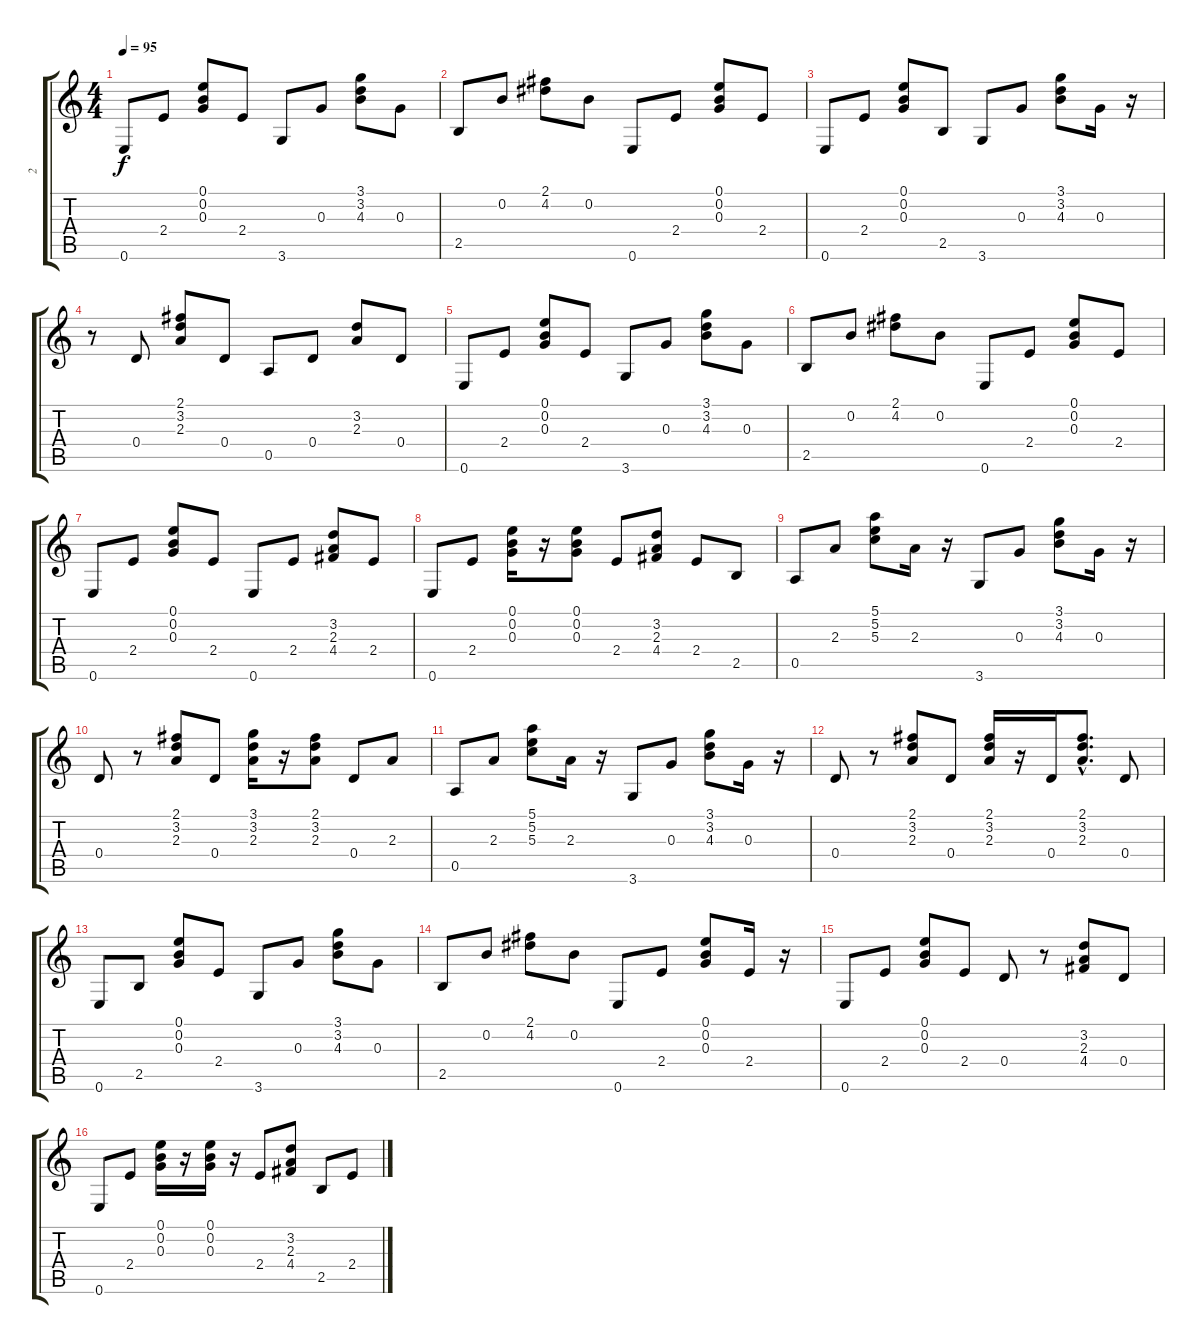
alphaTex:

\track ("2" "2") {instrument acousticguitarnylon}
\staff {score tabs}
\tuning (E4 B3 G3 D3 A2 E2) {hide}
\ts (4 4)
\tempo 95
\clef g2
\ks c
0.6.8{dy f} 2.4.8 (0.1 0.2 0.3).8 2.4.8 3.6.8 0.3.8 (3.1 3.2 4.3).8 0.3.8 |
2.5.8 0.2.8 (2.1 4.2).8 0.2.8 0.6.8 2.4.8 (0.1 0.2 0.3).8 2.4.8 |
0.6.8 2.4.8 (0.1 0.2 0.3).8 2.5.8 3.6.8 0.3.8 (3.1 3.2 4.3).8 0.3.16 r.16 |
r.8 0.4.8 (2.1 3.2 2.3).8 0.4.8 0.5.8 0.4.8 (3.2 2.3).8 0.4.8 |
0.6.8 2.4.8 (0.1 0.2 0.3).8 2.4.8 3.6.8 0.3.8 (3.1 3.2 4.3).8 0.3.8 |
2.5.8 0.2.8 (2.1 4.2).8 0.2.8 0.6.8 2.4.8 (0.1 0.2 0.3).8 2.4.8 |
0.6.8 2.4.8 (0.1 0.2 0.3).8 2.4.8 0.6.8 2.4.8 (3.2 2.3 4.4).8 2.4.8 |
0.6.8 2.4.8 (0.1 0.2 0.3).16 r.16 (0.1 0.2 0.3).8 2.4.8 (3.2 2.3 4.4).8 2.4.8 2.5.8 |
0.5.8 2.3.8 (5.1 5.2 5.3).8 2.3.16 r.16 3.6.8 0.3.8 (3.1 3.2 4.3).8 0.3.16 r.16 |
0.4.8 r.8 (2.1 3.2 2.3).8 0.4.8 (3.1 3.2 2.3).16 r.16 (2.1 3.2 2.3).8 0.4.8 2.3.8 |
0.5.8 2.3.8 (5.1 5.2 5.3).8 2.3.16 r.16 3.6.8 0.3.8 (3.1 3.2 4.3).8 0.3.16 r.16 |
0.4.8 r.8 (2.1 3.2 2.3).8 0.4.8 (2.1 3.2 2.3).16 r.16 0.4.16 (2.1{hac} 3.2{hac} 2.3{hac}).8{d} 0.4.8 |
0.6.8 2.5.8 (0.1 0.2 0.3).8 2.4.8 3.6.8 0.3.8 (3.1 3.2 4.3).8 0.3.8 |
2.5.8 0.2.8 (2.1 4.2).8 0.2.8 0.6.8 2.4.8 (0.1 0.2 0.3).8 2.4.16 r.16 |
0.6.8 2.4.8 (0.1 0.2 0.3).8 2.4.8 0.4.8 r.8 (3.2 2.3 4.4).8 0.4.8 |
0.6.8 2.4.8 (0.1 0.2 0.3).16 r.16 (0.1 0.2 0.3).16 r.16 2.4.8 (3.2 2.3 4.4).8 2.5.8 2.4.8
